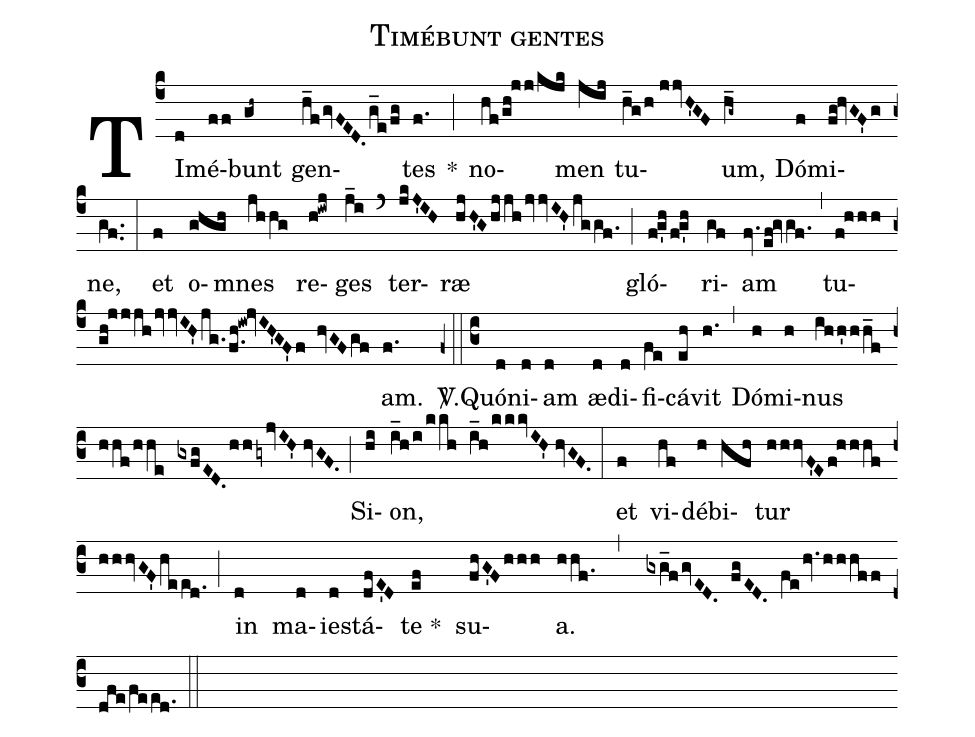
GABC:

name:Timébunt gentes;
%%
(c4) TI(d)mé(ff)bunt(gh~) gen(h_fgvFED.g_e!/fg)tes(f.) *(;) no(hf/gh!jj/kjk)men(jij) tu(h_g!/h!//jjvH'GF)um,(h_g~) Dó(f)mi(fg!hvGF'g)ne,(gf..) (:)
et(f) o(ghgh)mnes(jhhg) re(h!iwj)ges(j_i) (`) ter(jkJ'IH)ræ(hjH'Ghjjh/jvvIH'jggf.) (;) gló(f!g'h!/f!g'h)ri(gf)am(fv.ef!gvgf.) (,) tu(f!hhh gh!jjjh/jvvIH'jg./f.h!iw!jvIH'GF'f! hvGFgf)am.(f.) (z0::c3)

<sp>V/</sp>.Quó(d)ni(d)am(d) æ(d)di(d)fi(fe)cá(eh)vit(h.) (,) Dó(h)mi(h)nus(ihh'hh_f hhf!/hhe gxfgED./hh!/gyjvIH'!//hvGF.) (;) Si(hi)on,(i_h!/i!/kkh i_h!/kkkvIH'!//hvGF.) (:)
et(f) vi(hf)dé(h)bi(hfh)tur(hhhvF'Ef!hhhf/hhhvGF'heed.) (;) in(d) ma(d)ie(d)stá(dfE'D)te *(ef) su(fhG'Fhhh)a.(hhf.,gxg_fgvED. fgED. fe!/hv.hhhff//dfe!/feed.) (::)
